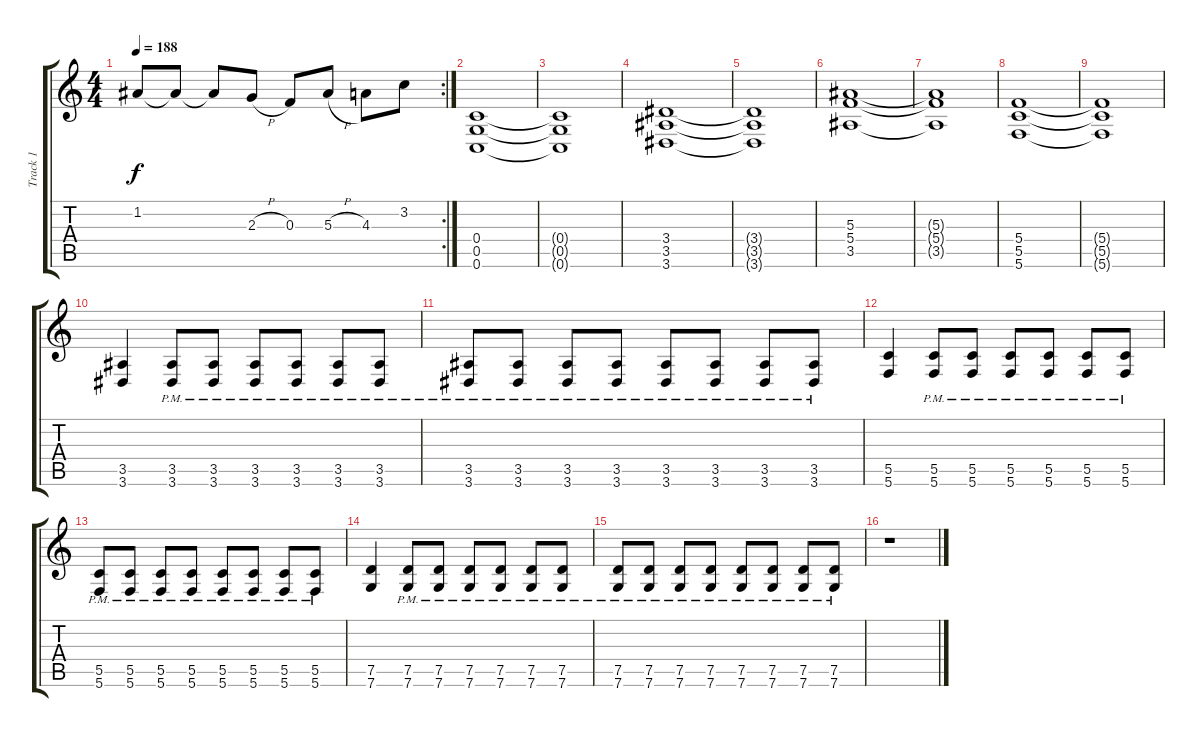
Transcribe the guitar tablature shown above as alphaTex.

\track ("Track 1" "Track 1") {instrument distortionguitar}
\staff {score tabs}
\tuning (D4 A3 F3 C3 G2 C2) {hide}
\rc 2
\ts (4 4)
\tempo 188
\clef g2
\ks c
1.2{t}.8{dy f} 1.2{t}.8 1.2{t}.8 2.3{h}.8 0.3.8 5.3{h}.8 4.3.8 3.2.8 |
(0.4 0.5 0.6).1 |
(0.4{t} 0.5{t} 0.6{t}).1 |
(3.4 3.5 3.6).1 |
(3.4{t} 3.5{t} 3.6{t}).1 |
(5.3 5.4 3.5).1 |
(5.3{t} 5.4{t} 3.5{t}).1 |
(5.4 5.5 5.6).1 |
(5.4{t} 5.5{t} 5.6{t}).1 |
(3.5 3.6).4 (3.5{pm} 3.6{pm}).8 (3.5{pm} 3.6{pm}).8 (3.5{pm} 3.6{pm}).8 (3.5{pm} 3.6{pm}).8 (3.5{pm} 3.6{pm}).8 (3.5{pm} 3.6{pm}).8 |
(3.5 3.6{pm}).8 (3.5 3.6{pm}).8 (3.5 3.6{pm}).8 (3.5 3.6{pm}).8 (3.5 3.6{pm}).8 (3.5 3.6{pm}).8 (3.5 3.6{pm}).8 (3.5 3.6{pm}).8 |
(5.5 5.6).4 (5.5 5.6{pm}).8 (5.5 5.6{pm}).8 (5.5 5.6{pm}).8 (5.5 5.6{pm}).8 (5.5 5.6{pm}).8 (5.5 5.6{pm}).8 |
(5.5 5.6{pm}).8 (5.5 5.6{pm}).8 (5.5 5.6{pm}).8 (5.5 5.6{pm}).8 (5.5 5.6{pm}).8 (5.5 5.6{pm}).8 (5.5 5.6{pm}).8 (5.5 5.6{pm}).8 |
(7.5 7.6).4 (7.5 7.6{pm}).8 (7.5 7.6{pm}).8 (7.5 7.6{pm}).8 (7.5 7.6{pm}).8 (7.5 7.6{pm}).8 (7.5 7.6{pm}).8 |
(7.5{pm} 7.6{pm}).8 (7.5{pm} 7.6{pm}).8 (7.5 7.6{pm}).8 (7.5 7.6{pm}).8 (7.5 7.6{pm}).8 (7.5 7.6{pm}).8 (7.5 7.6{pm}).8 (7.5 7.6{pm}).8 |
r.1
